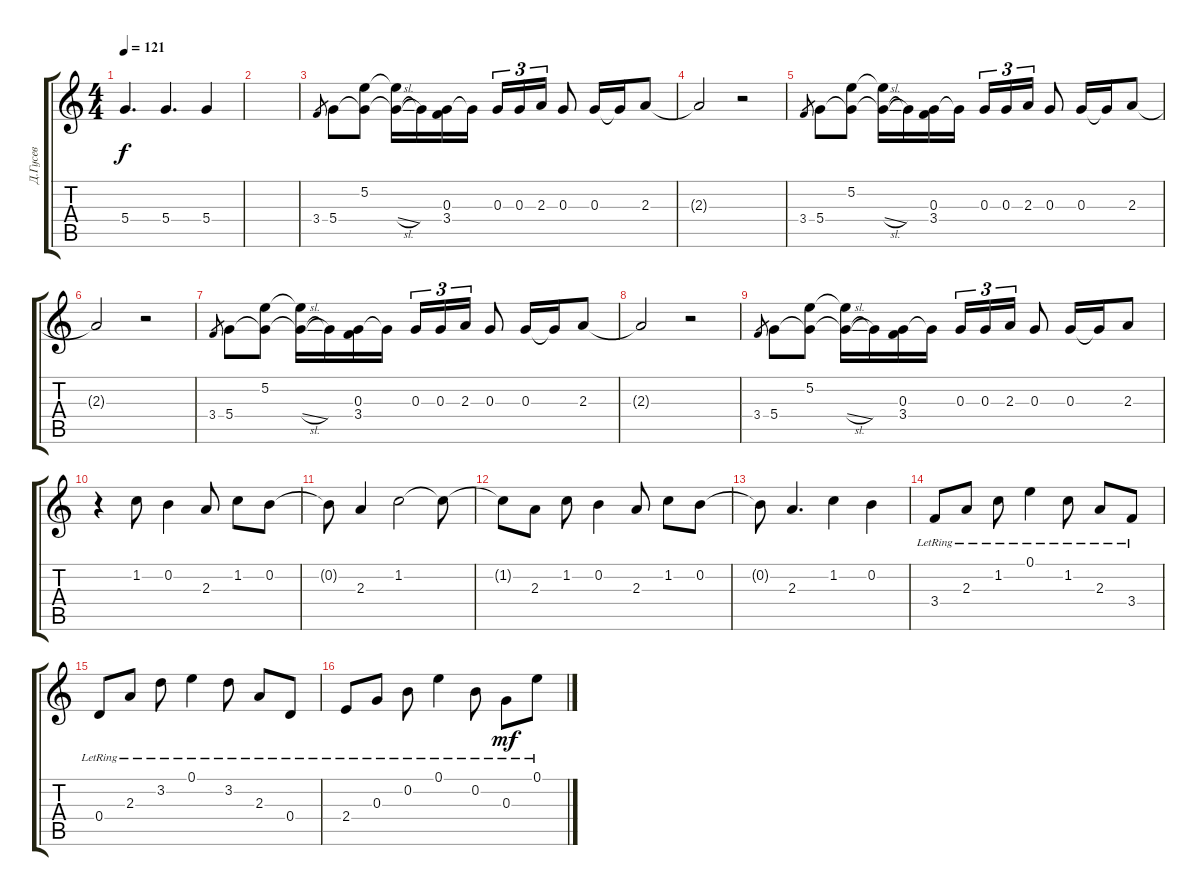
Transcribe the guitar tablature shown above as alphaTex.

\track ("Д.Гусев" "Д.Гусев") {instrument electricguitarjazz}
\staff {score tabs}
\tuning (E4 B3 G3 D3 A2 E2) {hide}
\ts (4 4)
\tempo 121
\clef g2
\ks c
5.4.4{d dy f} 5.4.4{d} 5.4.4 |
|
3.4.8{gr} 5.4.8 (5.2 5.4{t}).8 (5.2{t} 5.4{sl t}).16 5.4{t}.16 (0.3 3.4).16 0.3{t}.16 0.3.16{tu (3 2)} 0.3.16{tu (3 2)} 2.3.16{tu (3 2)} 0.3.8 0.3.16 0.3{t}.16 2.3.8 |
2.3{t}.2 r.2 |
3.4.8{gr} 5.4.8 (5.2 5.4{t}).8 (5.2{t} 5.4{sl t}).16 5.4{t}.16 (0.3 3.4).16 0.3{t}.16 0.3.16{tu (3 2)} 0.3.16{tu (3 2)} 2.3.16{tu (3 2)} 0.3.8 0.3.16 0.3{t}.16 2.3.8 |
2.3{t}.2 r.2 |
3.4.8{gr} 5.4.8 (5.2 5.4{t}).8 (5.2{t} 5.4{sl t}).16 5.4{t}.16 (0.3 3.4).16 0.3{t}.16 0.3.16{tu (3 2)} 0.3.16{tu (3 2)} 2.3.16{tu (3 2)} 0.3.8 0.3.16 0.3{t}.16 2.3.8 |
2.3{t}.2 r.2 |
3.4.8{gr} 5.4.8 (5.2 5.4{t}).8 (5.2{t} 5.4{sl t}).16 5.4{t}.16 (0.3 3.4).16 0.3{t}.16 0.3.16{tu (3 2)} 0.3.16{tu (3 2)} 2.3.16{tu (3 2)} 0.3.8 0.3.16 0.3{t}.16 2.3.8 |
r.4{volume 6 instrument electricguitarjazz} 1.2.8 0.2.4 2.3.8 1.2.8 0.2.8 |
0.2{t}.8 2.3.4 1.2.2 1.2{t}.8 |
1.2{t}.8 2.3.8 1.2.8 0.2.4 2.3.8 1.2.8 0.2.8 |
0.2{t}.8 2.3.4{d} 1.2.4 0.2.4 |
3.4{lr}.8 2.3{lr}.8 1.2{lr}.8 0.1{lr}.4 1.2{lr}.8 2.3{lr}.8 3.4{lr}.8 |
0.4{lr}.8 2.3{lr}.8 3.2{lr}.8 0.1{lr}.4 3.2{lr}.8 2.3{lr}.8 0.4{lr}.8 |
2.4{lr}.8 0.3{lr}.8 0.2{lr}.8 0.1{lr}.4 0.2{lr}.8 0.3{lr}.8{dy mf} 0.1{lr}.8
